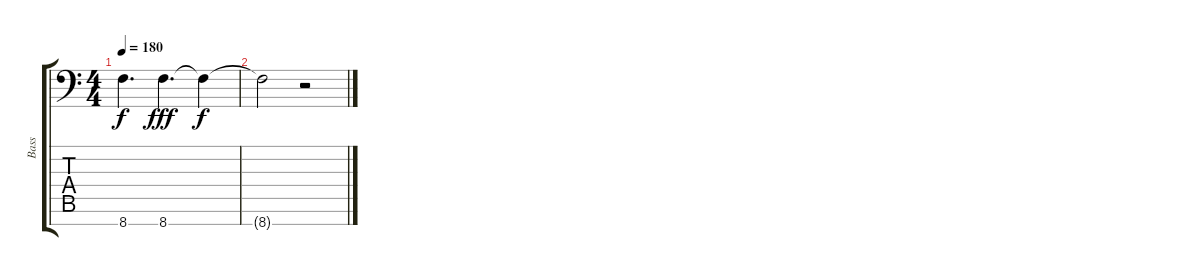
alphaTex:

\track ("Bass" "Bass") {instrument electricbasspick}
\staff {score tabs}
\tuning (E4 B3 G3 D3 A2 E2 A1) {hide}
\ts (4 4)
\tempo 180
\clef f4
\ks c
8.7{t}.4{d dy f} 8.7.4{d dy fff} 8.7{t}.4{dy f} |
8.7{t}.2 r.2
